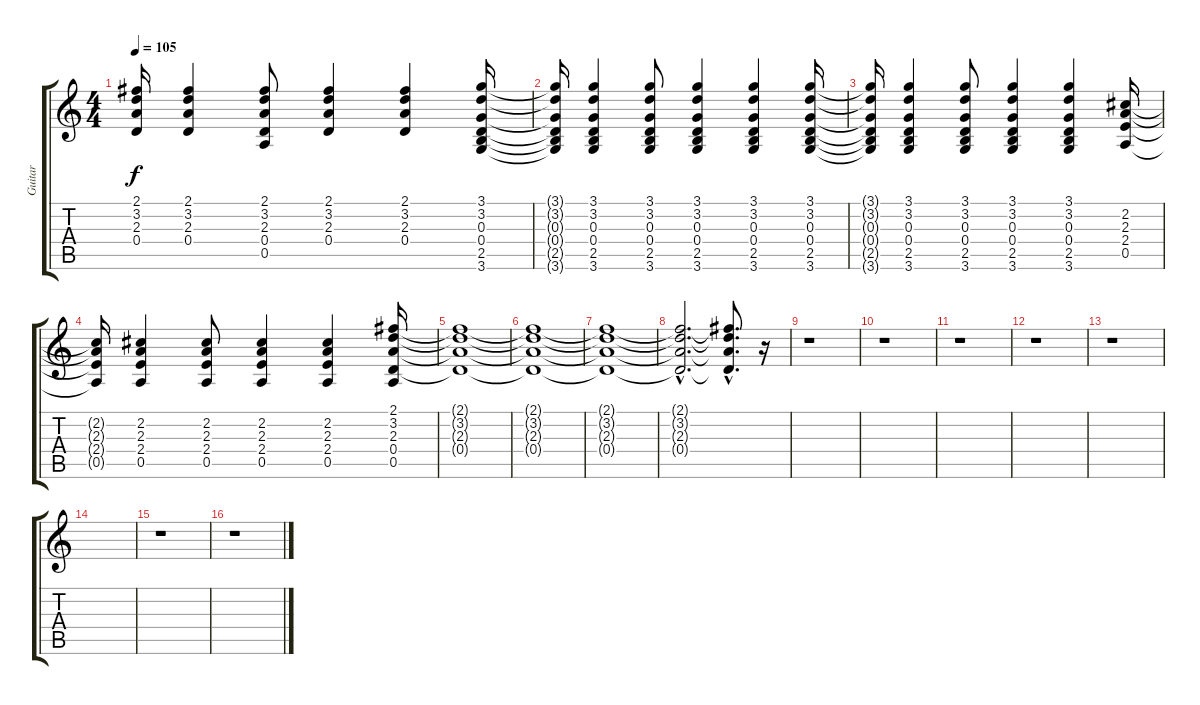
\track ("Guitar " "Guitar ") {instrument acousticguitarsteel}
\staff {score tabs}
\tuning (E4 B3 G3 D3 A2 E2) {hide}
\ts (4 4)
\tempo 105
\clef g2
\ks c
(2.1{t} 3.2{t} 2.3{t} 0.4{t}).16{dy f} (2.1 3.2 2.3 0.4).4 (2.1 3.2 2.3 0.4 0.5).8 (2.1 3.2 2.3 0.4).4 (2.1 3.2 2.3 0.4).4 (3.1 3.2 0.3 0.4 2.5 3.6).16 |
(3.1{t} 3.2{t} 0.3{t} 0.4{t} 2.5{t} 3.6{t}).16 (3.1 3.2 0.3 0.4 2.5 3.6).4 (3.1 3.2 0.3 0.4 2.5 3.6).8 (3.1 3.2 0.3 0.4 2.5 3.6).4 (3.1 3.2 0.3 0.4 2.5 3.6).4 (3.1 3.2 0.3 0.4 2.5 3.6).16 |
(3.1{t} 3.2{t} 0.3{t} 0.4{t} 2.5{t} 3.6{t}).16 (3.1 3.2 0.3 0.4 2.5 3.6).4 (3.1 3.2 0.3 0.4 2.5 3.6).8 (3.1 3.2 0.3 0.4 2.5 3.6).4 (3.1 3.2 0.3 0.4 2.5 3.6).4 (2.2 2.3 2.4 0.5).16 |
(2.2{t} 2.3{t} 2.4{t} 0.5{t}).16 (2.2 2.3 2.4 0.5).4 (2.2 2.3 2.4 0.5).8 (2.2 2.3 2.4 0.5).4 (2.2 2.3 2.4 0.5).4 (2.1 3.2 2.3 0.4 0.5).16 |
(2.1{t} 3.2{t} 2.3{t} 0.4{t}).1 |
(2.1{t} 3.2{t} 2.3{t} 0.4{t}).1 |
(2.1{t} 3.2{t} 2.3{t} 0.4{t}).1 |
(2.1{hac t} 3.2{hac t} 2.3{hac t} 0.4{hac t}).2{d} (2.1{hac t} 3.2{hac t} 2.3{hac t} 0.4{hac t}).8{d} r.16 |
r.1 |
r.1 |
r.1 |
r.1 |
r.1 |
|
r.1 |
r.1
